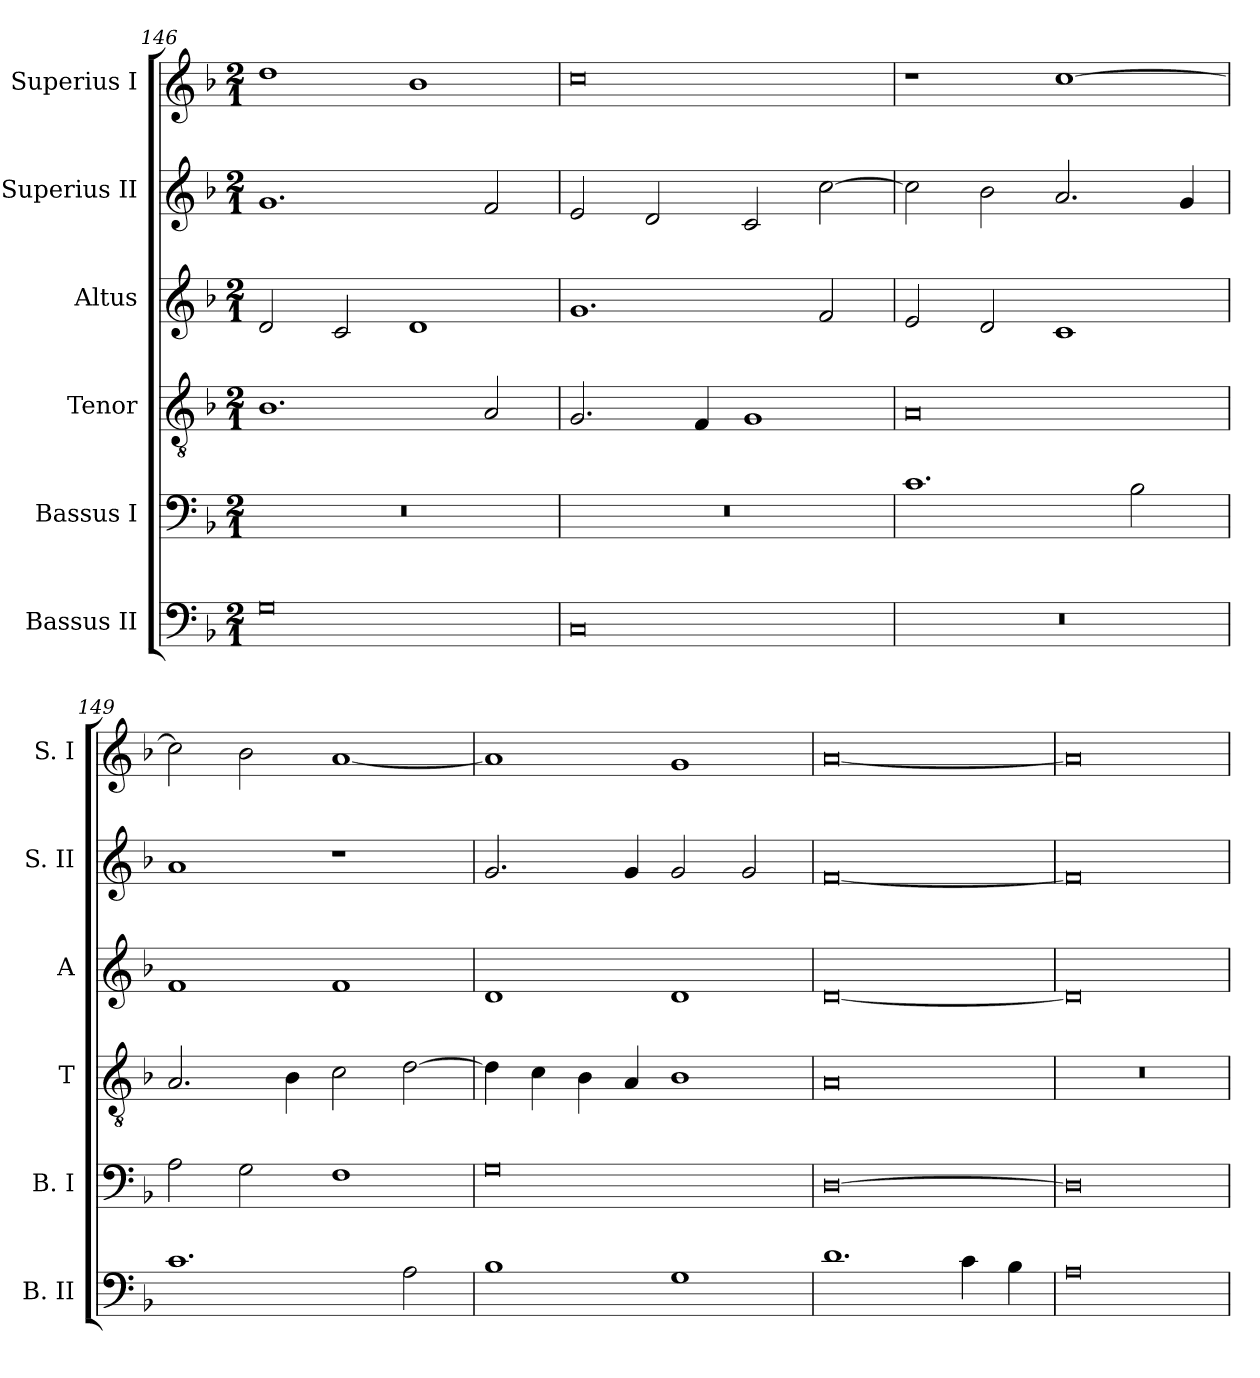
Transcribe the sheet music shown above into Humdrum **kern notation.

**kern	**kern	**kern	**kern	**kern	**kern
*part6	*part5	*part4	*part3	*part2	*part1
*staff6	*staff5	*staff4	*staff3	*staff2	*staff1
*I"Bassus II	*I"Bassus I	*I"Tenor	*I"Altus	*I"Superius II	*I"Superius I
*I'B. II	*I'B. I	*I'T	*I'A	*I'S. II	*I'S. I
*clefF4	*clefF4	*clefGv2	*clefG2	*clefG2	*clefG2
*k[b-]	*k[b-]	*k[b-]	*k[b-]	*k[b-]	*k[b-]
*F:	*F:	*F:	*F:	*F:	*F:
*M2/1	*M2/1	*M2/1	*M2/1	*M2/1	*M2/1
=146	=146	=146	=146	=146	=146
0G	0r	1.B-	2d	1.g	1dd
.	.	.	2c	.	.
.	.	.	1d	.	1b-
.	.	2A	.	2f	.
=147	=147	=147	=147	=147	=147
0C	0r	2.G	1.g	2e	0cc
.	.	.	.	2d	.
.	.	4F	.	.	.
.	.	1G	.	2c	.
.	.	.	2f	[2cc	.
=148	=148	=148	=148	=148	=148
0r	1.c	0A	2e	2cc]	1r
.	.	.	2d	2b-	.
.	.	.	1c	2.a	[1cc
.	2B-	.	.	.	.
.	.	.	.	4g	.
=149	=149	=149	=149	=149	=149
1.c	2A	2.A	1f	1a	2cc]
.	2G	.	.	.	2b-
.	.	4B-	.	.	.
.	1F	2c	1f	1r	[1a
2A	.	[2d	.	.	.
=150	=150	=150	=150	=150	=150
1B-	0G	4d]	1d	2.g	1a]
.	.	4c	.	.	.
.	.	4B-	.	.	.
.	.	4A	.	4g	.
1G	.	1B-	1d	2g	1g
.	.	.	.	2g	.
=151	=151	=151	=151	=151	=151
1.d	[0D	0A	[0d	[0f	[0a
4c	.	.	.	.	.
4B-	.	.	.	.	.
=152	=152	=152	=152	=152	=152
0A	0D]	0r	0d]	0f]	0a]
=	=	=	=	=	=
*-	*-	*-	*-	*-	*-
